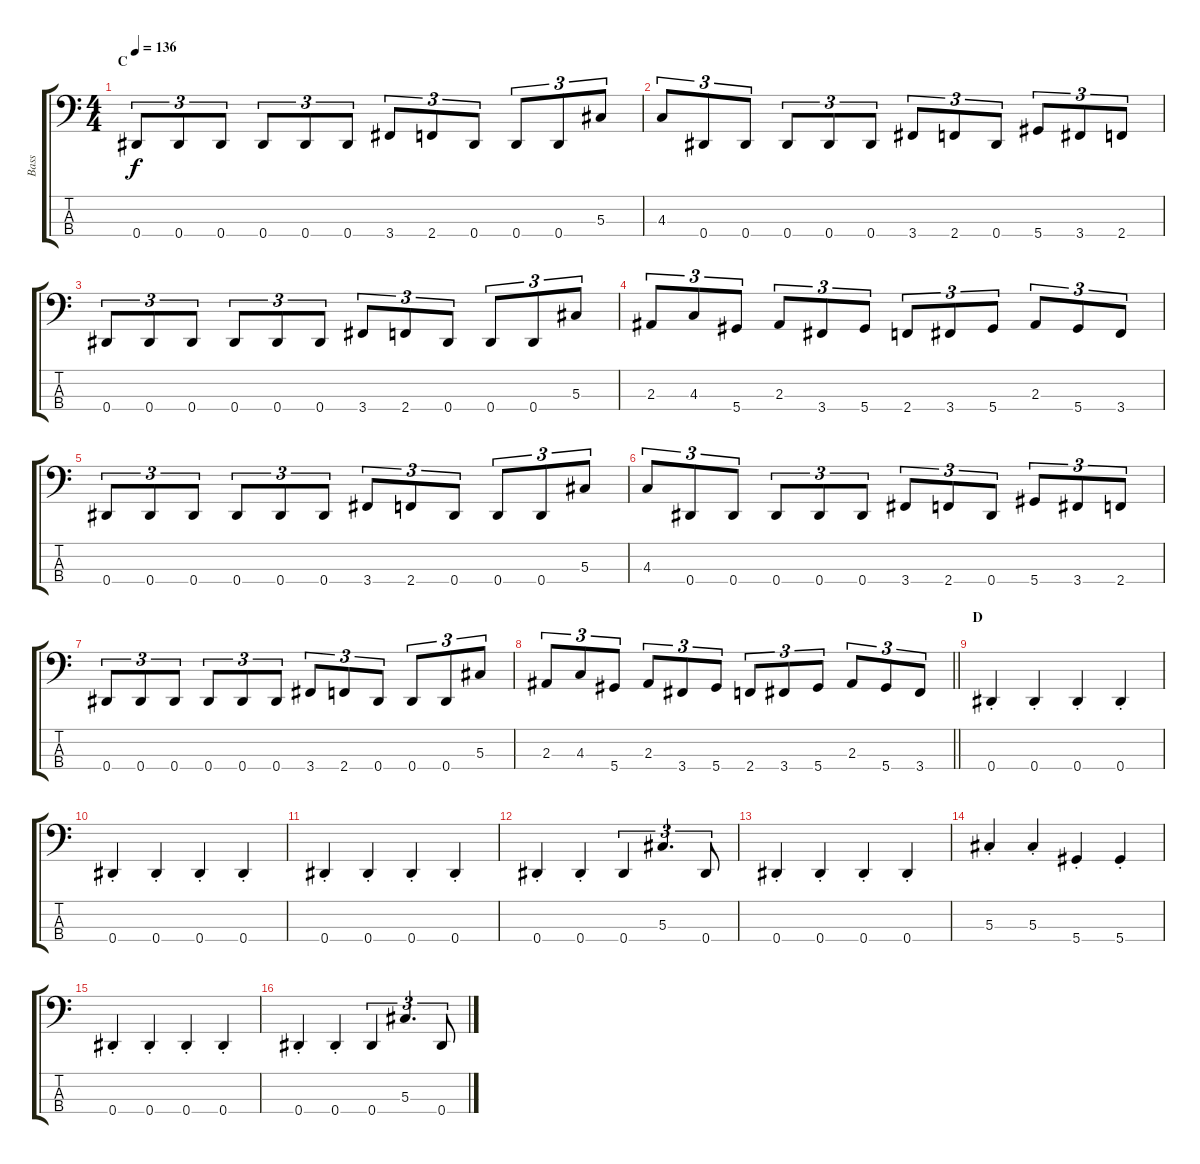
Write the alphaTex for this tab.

\track ("Bass" "Bass") {instrument electricbasspick}
\staff {score tabs}
\tuning (Gb2 Db2 Ab1 Eb1) {hide}
\ts (4 4)
\section ("" "C")
\tempo 136
\clef f4
\ks c
0.4.8{tu (3 2) dy f} 0.4.8{tu (3 2)} 0.4.8{tu (3 2)} 0.4.8{tu (3 2)} 0.4.8{tu (3 2)} 0.4.8{tu (3 2)} 3.4.8{tu (3 2)} 2.4.8{tu (3 2)} 0.4.8{tu (3 2)} 0.4.8{tu (3 2)} 0.4.8{tu (3 2)} 5.3.8{tu (3 2)} |
4.3.8{tu (3 2)} 0.4.8{tu (3 2)} 0.4.8{tu (3 2)} 0.4.8{tu (3 2)} 0.4.8{tu (3 2)} 0.4.8{tu (3 2)} 3.4.8{tu (3 2)} 2.4.8{tu (3 2)} 0.4.8{tu (3 2)} 5.4.8{tu (3 2)} 3.4.8{tu (3 2)} 2.4.8{tu (3 2)} |
0.4.8{tu (3 2)} 0.4.8{tu (3 2)} 0.4.8{tu (3 2)} 0.4.8{tu (3 2)} 0.4.8{tu (3 2)} 0.4.8{tu (3 2)} 3.4.8{tu (3 2)} 2.4.8{tu (3 2)} 0.4.8{tu (3 2)} 0.4.8{tu (3 2)} 0.4.8{tu (3 2)} 5.3.8{tu (3 2)} |
2.3.8{tu (3 2)} 4.3.8{tu (3 2)} 5.4.8{tu (3 2)} 2.3.8{tu (3 2)} 3.4.8{tu (3 2)} 5.4.8{tu (3 2)} 2.4.8{tu (3 2)} 3.4.8{tu (3 2)} 5.4.8{tu (3 2)} 2.3.8{tu (3 2)} 5.4.8{tu (3 2)} 3.4.8{tu (3 2)} |
0.4.8{tu (3 2)} 0.4.8{tu (3 2)} 0.4.8{tu (3 2)} 0.4.8{tu (3 2)} 0.4.8{tu (3 2)} 0.4.8{tu (3 2)} 3.4.8{tu (3 2)} 2.4.8{tu (3 2)} 0.4.8{tu (3 2)} 0.4.8{tu (3 2)} 0.4.8{tu (3 2)} 5.3.8{tu (3 2)} |
4.3.8{tu (3 2)} 0.4.8{tu (3 2)} 0.4.8{tu (3 2)} 0.4.8{tu (3 2)} 0.4.8{tu (3 2)} 0.4.8{tu (3 2)} 3.4.8{tu (3 2)} 2.4.8{tu (3 2)} 0.4.8{tu (3 2)} 5.4.8{tu (3 2)} 3.4.8{tu (3 2)} 2.4.8{tu (3 2)} |
0.4.8{tu (3 2)} 0.4.8{tu (3 2)} 0.4.8{tu (3 2)} 0.4.8{tu (3 2)} 0.4.8{tu (3 2)} 0.4.8{tu (3 2)} 3.4.8{tu (3 2)} 2.4.8{tu (3 2)} 0.4.8{tu (3 2)} 0.4.8{tu (3 2)} 0.4.8{tu (3 2)} 5.3.8{tu (3 2)} |
\barLineRight lightlight
2.3.8{tu (3 2)} 4.3.8{tu (3 2)} 5.4.8{tu (3 2)} 2.3.8{tu (3 2)} 3.4.8{tu (3 2)} 5.4.8{tu (3 2)} 2.4.8{tu (3 2)} 3.4.8{tu (3 2)} 5.4.8{tu (3 2)} 2.3.8{tu (3 2)} 5.4.8{tu (3 2)} 3.4.8{tu (3 2)} |
\section ("" "D")
0.4{st}.4 0.4{st}.4 0.4{st}.4 0.4{st}.4 |
0.4{st}.4 0.4{st}.4 0.4{st}.4 0.4{st}.4 |
0.4{st}.4 0.4{st}.4 0.4{st}.4 0.4{st}.4 |
0.4{st}.4 0.4{st}.4 0.4.4{tu (3 2)} 5.3.4{d tu (3 2)} 0.4.8{tu (3 2)} |
0.4{st}.4 0.4{st}.4 0.4{st}.4 0.4{st}.4 |
5.3{st}.4 5.3{st}.4 5.4{st}.4 5.4{st}.4 |
0.4{st}.4 0.4{st}.4 0.4{st}.4 0.4{st}.4 |
0.4{st}.4 0.4{st}.4 0.4.4{tu (3 2)} 5.3.4{d tu (3 2)} 0.4.8{tu (3 2)}
